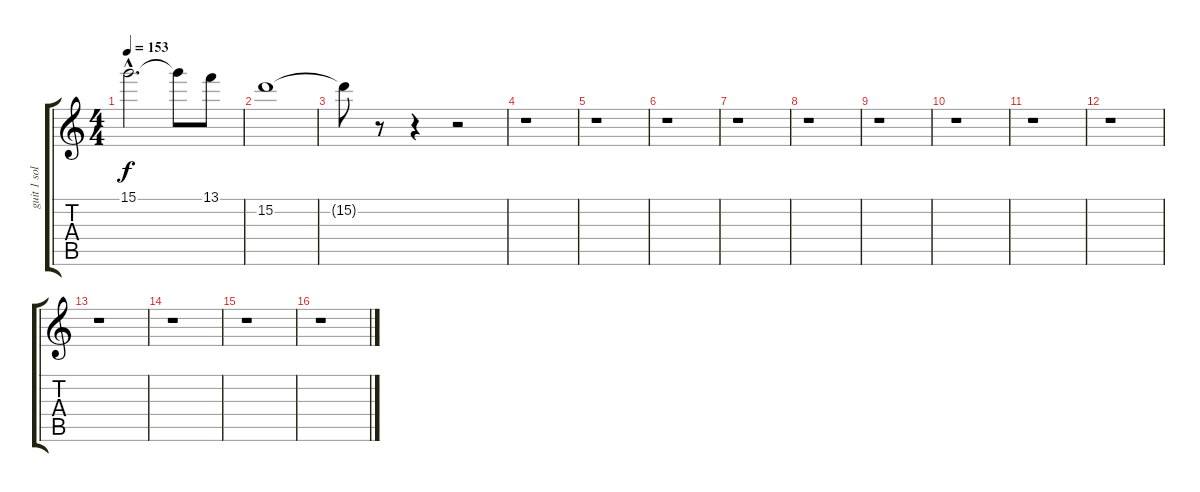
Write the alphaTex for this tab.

\track ("guit 1 solo" "guit 1 sol") {instrument distortionguitar}
\staff {score tabs}
\tuning (E4 B3 G3 D3 A2 E2) {hide}
\ts (4 4)
\tempo 153
\clef g2
\ks c
15.1{hac t}.2{d dy f} 15.1{t}.8 13.1.8 |
15.2.1 |
15.2{t}.8 r.8 r.4 r.2 |
r.1 |
r.1 |
r.1 |
r.1 |
r.1 |
r.1 |
r.1 |
r.1 |
r.1 |
r.1 |
r.1 |
r.1 |
r.1
